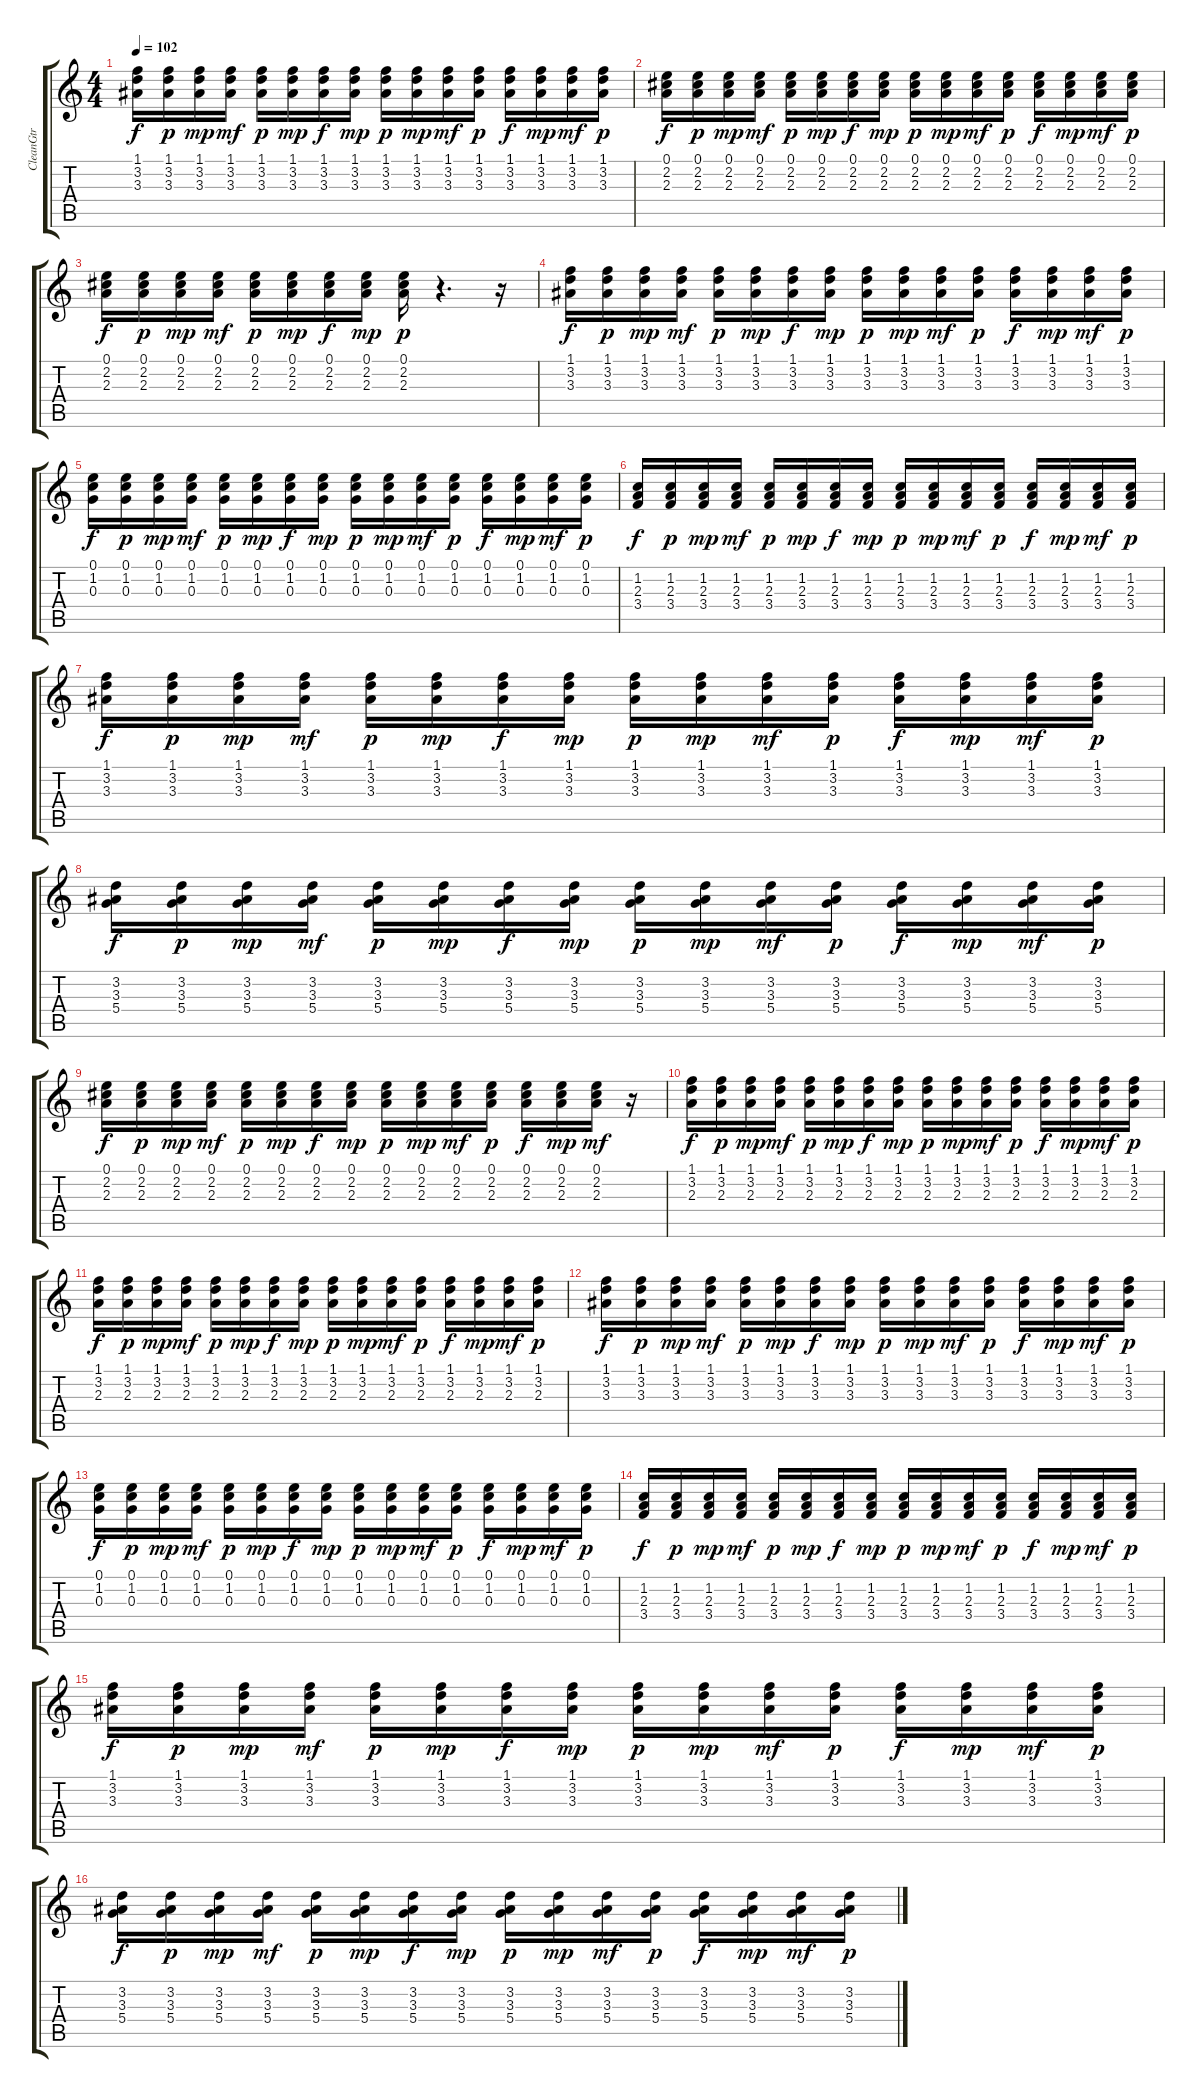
\track ("CleanGtr" "CleanGtr") {instrument electricguitarclean}
\staff {score tabs}
\tuning (E4 B3 G3 D3 A2 E2) {hide}
\ts (4 4)
\tempo 102
\clef g2
\ks c
(1.1 3.2 3.3).16{dy f} (1.1 3.2 3.3).16{dy p} (1.1 3.2 3.3).16{dy mp} (1.1 3.2 3.3).16{dy mf} (1.1 3.2 3.3).16{dy p} (1.1 3.2 3.3).16{dy mp} (1.1 3.2 3.3).16{dy f} (1.1 3.2 3.3).16{dy mp} (1.1 3.2 3.3).16{dy p} (1.1 3.2 3.3).16{dy mp} (1.1 3.2 3.3).16{dy mf} (1.1 3.2 3.3).16{dy p} (1.1 3.2 3.3).16{dy f} (1.1 3.2 3.3).16{dy mp} (1.1 3.2 3.3).16{dy mf} (1.1 3.2 3.3).16{dy p} |
(0.1 2.2 2.3).16{dy f} (0.1 2.2 2.3).16{dy p} (0.1 2.2 2.3).16{dy mp} (0.1 2.2 2.3).16{dy mf} (0.1 2.2 2.3).16{dy p} (0.1 2.2 2.3).16{dy mp} (0.1 2.2 2.3).16{dy f} (0.1 2.2 2.3).16{dy mp} (0.1 2.2 2.3).16{dy p} (0.1 2.2 2.3).16{dy mp} (0.1 2.2 2.3).16{dy mf} (0.1 2.2 2.3).16{dy p} (0.1 2.2 2.3).16{dy f} (0.1 2.2 2.3).16{dy mp} (0.1 2.2 2.3).16{dy mf} (0.1 2.2 2.3).16{dy p} |
(0.1 2.2 2.3).16{dy f} (0.1 2.2 2.3).16{dy p} (0.1 2.2 2.3).16{dy mp} (0.1 2.2 2.3).16{dy mf} (0.1 2.2 2.3).16{dy p} (0.1 2.2 2.3).16{dy mp} (0.1 2.2 2.3).16{dy f} (0.1 2.2 2.3).16{dy mp} (0.1 2.2 2.3).16{dy p} r.4{d} r.16 |
(1.1 3.2 3.3).16{dy f} (1.1 3.2 3.3).16{dy p} (1.1 3.2 3.3).16{dy mp} (1.1 3.2 3.3).16{dy mf} (1.1 3.2 3.3).16{dy p} (1.1 3.2 3.3).16{dy mp} (1.1 3.2 3.3).16{dy f} (1.1 3.2 3.3).16{dy mp} (1.1 3.2 3.3).16{dy p} (1.1 3.2 3.3).16{dy mp} (1.1 3.2 3.3).16{dy mf} (1.1 3.2 3.3).16{dy p} (1.1 3.2 3.3).16{dy f} (1.1 3.2 3.3).16{dy mp} (1.1 3.2 3.3).16{dy mf} (1.1 3.2 3.3).16{dy p} |
(0.1 1.2 0.3).16{dy f} (0.1 1.2 0.3).16{dy p} (0.1 1.2 0.3).16{dy mp} (0.1 1.2 0.3).16{dy mf} (0.1 1.2 0.3).16{dy p} (0.1 1.2 0.3).16{dy mp} (0.1 1.2 0.3).16{dy f} (0.1 1.2 0.3).16{dy mp} (0.1 1.2 0.3).16{dy p} (0.1 1.2 0.3).16{dy mp} (0.1 1.2 0.3).16{dy mf} (0.1 1.2 0.3).16{dy p} (0.1 1.2 0.3).16{dy f} (0.1 1.2 0.3).16{dy mp} (0.1 1.2 0.3).16{dy mf} (0.1 1.2 0.3).16{dy p} |
(1.2 2.3 3.4).16{dy f} (1.2 2.3 3.4).16{dy p} (1.2 2.3 3.4).16{dy mp} (1.2 2.3 3.4).16{dy mf} (1.2 2.3 3.4).16{dy p} (1.2 2.3 3.4).16{dy mp} (1.2 2.3 3.4).16{dy f} (1.2 2.3 3.4).16{dy mp} (1.2 2.3 3.4).16{dy p} (1.2 2.3 3.4).16{dy mp} (1.2 2.3 3.4).16{dy mf} (1.2 2.3 3.4).16{dy p} (1.2 2.3 3.4).16{dy f} (1.2 2.3 3.4).16{dy mp} (1.2 2.3 3.4).16{dy mf} (1.2 2.3 3.4).16{dy p} |
(1.1 3.2 3.3).16{dy f} (1.1 3.2 3.3).16{dy p} (1.1 3.2 3.3).16{dy mp} (1.1 3.2 3.3).16{dy mf} (1.1 3.2 3.3).16{dy p} (1.1 3.2 3.3).16{dy mp} (1.1 3.2 3.3).16{dy f} (1.1 3.2 3.3).16{dy mp} (1.1 3.2 3.3).16{dy p} (1.1 3.2 3.3).16{dy mp} (1.1 3.2 3.3).16{dy mf} (1.1 3.2 3.3).16{dy p} (1.1 3.2 3.3).16{dy f} (1.1 3.2 3.3).16{dy mp} (1.1 3.2 3.3).16{dy mf} (1.1 3.2 3.3).16{dy p} |
(3.2 3.3 5.4).16{dy f} (3.2 3.3 5.4).16{dy p} (3.2 3.3 5.4).16{dy mp} (3.2 3.3 5.4).16{dy mf} (3.2 3.3 5.4).16{dy p} (3.2 3.3 5.4).16{dy mp} (3.2 3.3 5.4).16{dy f} (3.2 3.3 5.4).16{dy mp} (3.2 3.3 5.4).16{dy p} (3.2 3.3 5.4).16{dy mp} (3.2 3.3 5.4).16{dy mf} (3.2 3.3 5.4).16{dy p} (3.2 3.3 5.4).16{dy f} (3.2 3.3 5.4).16{dy mp} (3.2 3.3 5.4).16{dy mf} (3.2 3.3 5.4).16{dy p} |
(0.1 2.2 2.3).16{dy f} (0.1 2.2 2.3).16{dy p} (0.1 2.2 2.3).16{dy mp} (0.1 2.2 2.3).16{dy mf} (0.1 2.2 2.3).16{dy p} (0.1 2.2 2.3).16{dy mp} (0.1 2.2 2.3).16{dy f} (0.1 2.2 2.3).16{dy mp} (0.1 2.2 2.3).16{dy p} (0.1 2.2 2.3).16{dy mp} (0.1 2.2 2.3).16{dy mf} (0.1 2.2 2.3).16{dy p} (0.1 2.2 2.3).16{dy f} (0.1 2.2 2.3).16{dy mp} (0.1 2.2 2.3).16{dy mf} r.16 |
(1.1 3.2 2.3).16{dy f} (1.1 3.2 2.3).16{dy p} (1.1 3.2 2.3).16{dy mp} (1.1 3.2 2.3).16{dy mf} (1.1 3.2 2.3).16{dy p} (1.1 3.2 2.3).16{dy mp} (1.1 3.2 2.3).16{dy f} (1.1 3.2 2.3).16{dy mp} (1.1 3.2 2.3).16{dy p} (1.1 3.2 2.3).16{dy mp} (1.1 3.2 2.3).16{dy mf} (1.1 3.2 2.3).16{dy p} (1.1 3.2 2.3).16{dy f} (1.1 3.2 2.3).16{dy mp} (1.1 3.2 2.3).16{dy mf} (1.1 3.2 2.3).16{dy p} |
(1.1 3.2 2.3).16{dy f} (1.1 3.2 2.3).16{dy p} (1.1 3.2 2.3).16{dy mp} (1.1 3.2 2.3).16{dy mf} (1.1 3.2 2.3).16{dy p} (1.1 3.2 2.3).16{dy mp} (1.1 3.2 2.3).16{dy f} (1.1 3.2 2.3).16{dy mp} (1.1 3.2 2.3).16{dy p} (1.1 3.2 2.3).16{dy mp} (1.1 3.2 2.3).16{dy mf} (1.1 3.2 2.3).16{dy p} (1.1 3.2 2.3).16{dy f} (1.1 3.2 2.3).16{dy mp} (1.1 3.2 2.3).16{dy mf} (1.1 3.2 2.3).16{dy p} |
(1.1 3.2 3.3).16{dy f} (1.1 3.2 3.3).16{dy p} (1.1 3.2 3.3).16{dy mp} (1.1 3.2 3.3).16{dy mf} (1.1 3.2 3.3).16{dy p} (1.1 3.2 3.3).16{dy mp} (1.1 3.2 3.3).16{dy f} (1.1 3.2 3.3).16{dy mp} (1.1 3.2 3.3).16{dy p} (1.1 3.2 3.3).16{dy mp} (1.1 3.2 3.3).16{dy mf} (1.1 3.2 3.3).16{dy p} (1.1 3.2 3.3).16{dy f} (1.1 3.2 3.3).16{dy mp} (1.1 3.2 3.3).16{dy mf} (1.1 3.2 3.3).16{dy p} |
(0.1 1.2 0.3).16{dy f} (0.1 1.2 0.3).16{dy p} (0.1 1.2 0.3).16{dy mp} (0.1 1.2 0.3).16{dy mf} (0.1 1.2 0.3).16{dy p} (0.1 1.2 0.3).16{dy mp} (0.1 1.2 0.3).16{dy f} (0.1 1.2 0.3).16{dy mp} (0.1 1.2 0.3).16{dy p} (0.1 1.2 0.3).16{dy mp} (0.1 1.2 0.3).16{dy mf} (0.1 1.2 0.3).16{dy p} (0.1 1.2 0.3).16{dy f} (0.1 1.2 0.3).16{dy mp} (0.1 1.2 0.3).16{dy mf} (0.1 1.2 0.3).16{dy p} |
(1.2 2.3 3.4).16{dy f} (1.2 2.3 3.4).16{dy p} (1.2 2.3 3.4).16{dy mp} (1.2 2.3 3.4).16{dy mf} (1.2 2.3 3.4).16{dy p} (1.2 2.3 3.4).16{dy mp} (1.2 2.3 3.4).16{dy f} (1.2 2.3 3.4).16{dy mp} (1.2 2.3 3.4).16{dy p} (1.2 2.3 3.4).16{dy mp} (1.2 2.3 3.4).16{dy mf} (1.2 2.3 3.4).16{dy p} (1.2 2.3 3.4).16{dy f} (1.2 2.3 3.4).16{dy mp} (1.2 2.3 3.4).16{dy mf} (1.2 2.3 3.4).16{dy p} |
(1.1 3.2 3.3).16{dy f} (1.1 3.2 3.3).16{dy p} (1.1 3.2 3.3).16{dy mp} (1.1 3.2 3.3).16{dy mf} (1.1 3.2 3.3).16{dy p} (1.1 3.2 3.3).16{dy mp} (1.1 3.2 3.3).16{dy f} (1.1 3.2 3.3).16{dy mp} (1.1 3.2 3.3).16{dy p} (1.1 3.2 3.3).16{dy mp} (1.1 3.2 3.3).16{dy mf} (1.1 3.2 3.3).16{dy p} (1.1 3.2 3.3).16{dy f} (1.1 3.2 3.3).16{dy mp} (1.1 3.2 3.3).16{dy mf} (1.1 3.2 3.3).16{dy p} |
(3.2 3.3 5.4).16{dy f} (3.2 3.3 5.4).16{dy p} (3.2 3.3 5.4).16{dy mp} (3.2 3.3 5.4).16{dy mf} (3.2 3.3 5.4).16{dy p} (3.2 3.3 5.4).16{dy mp} (3.2 3.3 5.4).16{dy f} (3.2 3.3 5.4).16{dy mp} (3.2 3.3 5.4).16{dy p} (3.2 3.3 5.4).16{dy mp} (3.2 3.3 5.4).16{dy mf} (3.2 3.3 5.4).16{dy p} (3.2 3.3 5.4).16{dy f} (3.2 3.3 5.4).16{dy mp} (3.2 3.3 5.4).16{dy mf} (3.2 3.3 5.4).16{dy p}
